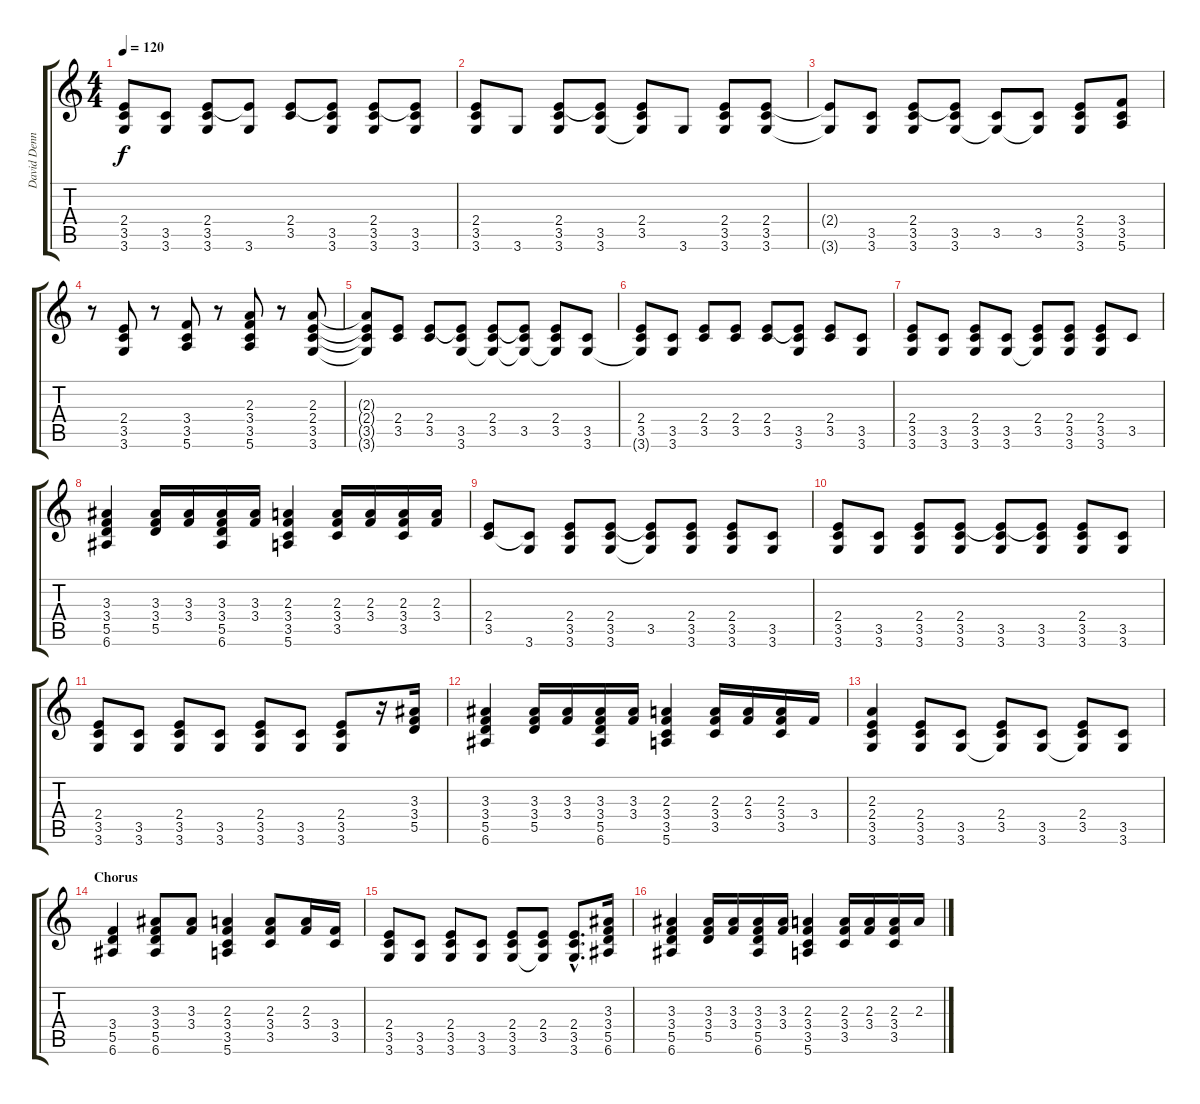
\track ("David Denny" "David Denn") {instrument electricguitarclean}
\staff {score tabs}
\tuning (E4 B3 G3 D3 A2 E2) {hide}
\ts (4 4)
\tempo 120
\clef g2
\ks c
(2.4{t} 3.5{t} 3.6{t}).8{dy f} (3.5 3.6).8 (2.4 3.5 3.6).8 (2.4{t} 3.6).8 (2.4 3.5).8 (2.4{t} 3.5 3.6).8 (2.4 3.5 3.6).8 (2.4{t} 3.5 3.6).8 |
(2.4 3.5 3.6).8 3.6.8 (2.4 3.5 3.6).8 (2.4{t} 3.5 3.6).8 (2.4 3.5 3.6{t}).8 3.6.8 (2.4 3.5 3.6).8 (2.4 3.5 3.6).8 |
(2.4{t} 3.6{t}).8 (3.5 3.6).8 (2.4 3.5 3.6).8 (2.4{t} 3.5 3.6).8 (3.5 3.6{t}).8 (3.5 3.6{t}).8 (2.4 3.5 3.6).8 (3.4 3.5 5.6).8 |
r.8 (2.4 3.5 3.6).8 r.8 (3.4 3.5 5.6).8 r.8 (2.3 3.4 3.5 5.6).8 r.8 (2.3 2.4 3.5 3.6).8 |
(2.3{t} 2.4{t} 3.5{t} 3.6{t}).8 (2.4 3.5).8 (2.4 3.5).8 (2.4{t} 3.5 3.6).8 (2.4 3.5 3.6{t}).8 (2.4{t} 3.5 3.6{t}).8 (2.4 3.5 3.6{t}).8 (3.5 3.6).8 |
(2.4 3.5 3.6{t}).8 (3.5 3.6).8 (2.4 3.5).8 (2.4 3.5).8 (2.4 3.5).8 (2.4{t} 3.5 3.6).8 (2.4 3.5).8 (3.5 3.6).8 |
(2.4 3.5 3.6).8 (3.5 3.6).8 (2.4 3.5 3.6).8 (3.5 3.6).8 (2.4 3.5 3.6{t}).8 (2.4 3.5 3.6).8 (2.4 3.5 3.6).8 3.5.8 |
(3.3 3.4 5.5 6.6).4 (3.3 3.4 5.5).16 (3.3 3.4).16 (3.3 3.4 5.5 6.6).16 (3.3 3.4).16 (2.3 3.4 3.5 5.6).4 (2.3 3.4 3.5).16 (2.3 3.4).16 (2.3 3.4 3.5).16 (2.3 3.4).16 |
(2.4 3.5).8 (3.5{t} 3.6).8 (2.4 3.5 3.6).8 (2.4 3.5 3.6).8 (2.4{t} 3.5 3.6{t}).8 (2.4 3.5 3.6).8 (2.4 3.5 3.6).8 (3.5 3.6).8 |
(2.4 3.5 3.6).8 (3.5 3.6).8 (2.4 3.5 3.6).8 (2.4 3.5 3.6).8 (2.4{t} 3.5 3.6).8 (2.4{t} 3.5 3.6).8 (2.4 3.5 3.6).8 (3.5 3.6).8 |
(2.4 3.5 3.6).8 (3.5 3.6).8 (2.4 3.5 3.6).8 (3.5 3.6).8 (2.4 3.5 3.6).8 (3.5 3.6).8 (2.4 3.5 3.6).8 r.16 (3.3 3.4 5.5).16 |
(3.3 3.4 5.5 6.6).4 (3.3 3.4 5.5).16 (3.3 3.4).16 (3.3 3.4 5.5 6.6).16 (3.3 3.4).16 (2.3 3.4 3.5 5.6).4 (2.3 3.4 3.5).16 (2.3 3.4).16 (2.3 3.4 3.5).16 3.4.16 |
(2.3 2.4 3.5 3.6).4 (2.4 3.5 3.6).8 (3.5 3.6).8 (2.4 3.5 3.6{t}).8 (3.5 3.6).8 (2.4 3.5 3.6{t}).8 (3.5 3.6).8 |
\section ("" "Chorus")
(3.4 5.5 6.6).4 (3.3 3.4 5.5 6.6).8 (3.3 3.4).8 (2.3 3.4 3.5 5.6).4 (2.3 3.4 3.5).8 (2.3 3.4).16 (3.4 3.5).16 |
(2.4 3.5 3.6).8 (3.5 3.6).8 (2.4 3.5 3.6).8 (3.5 3.6).8 (2.4 3.5 3.6).8 (2.4 3.5 3.6{t}).8 (2.4{hac} 3.5{hac} 3.6{hac}).8{d} (3.3 3.4 5.5 6.6).16 |
(3.3 3.4 5.5 6.6).4 (3.3 3.4 5.5).16 (3.3 3.4).16 (3.3 3.4 5.5 6.6).16 (3.3 3.4).16 (2.3 3.4 3.5 5.6).4 (2.3 3.4 3.5).16 (2.3 3.4).16 (2.3 3.4 3.5).16 2.3.16
